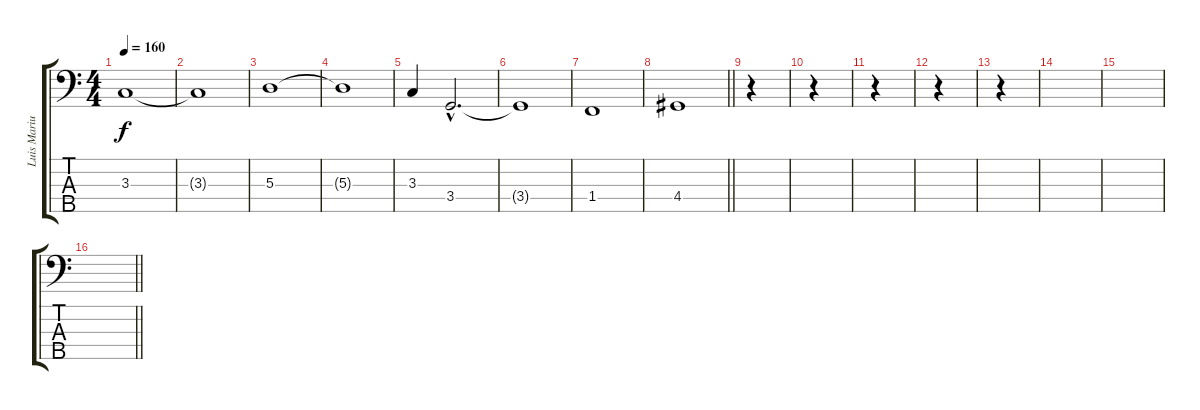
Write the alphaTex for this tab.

\track ("Luis Mariutti" "Luis Mariu") {instrument electricbassfinger}
\staff {score tabs}
\tuning (G2 D2 A1 E1 B0) {hide}
\ts (4 4)
\tempo 160
\clef f4
\ks c
3.3.1{dy f instrument electricbassfinger} |
3.3{t}.1 |
5.3.1 |
5.3{t}.1 |
3.3.4 3.4{hac}.2{d} |
3.4{t}.1 |
1.4.1 |
\barLineRight lightlight
4.4.1 |
r.4 |
r.4 |
r.4 |
r.4 |
r.4 |
|
|
\barLineRight lightlight
